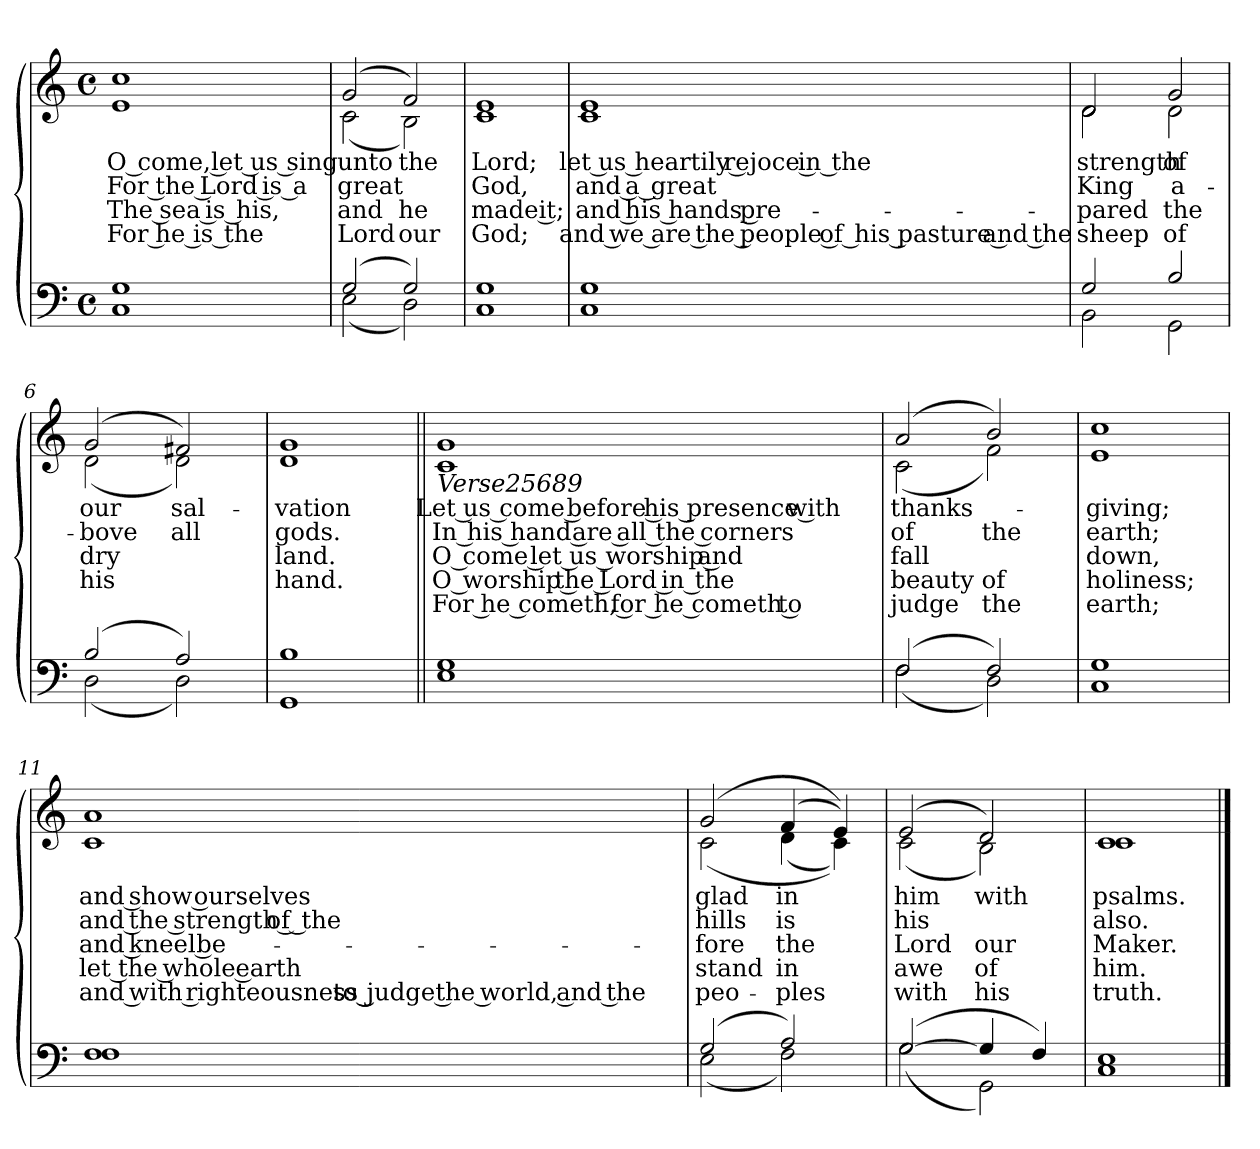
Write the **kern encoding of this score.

**kern	**kern	**text	**text	**text	**text	**text
*part2	*part1	*part1	*part1	*part1	*part1	*part1
*staff2	*staff1	*staff1	*staff1	*staff1	*staff1	*staff1
*clefF4	*clefG2	*	*	*	*	*
*k[]	*k[]	*	*	*	*	*
*M4/4	*M4/4	*	*	*	*	*
*met(c)	*met(c)	*	*	*	*	*
=1	=1	=1	=1	=1	=1	=1
*^	*	*	*	*	*	*
!	!	!LO:TX:b:i:t=Verse1357	!	!	!	!	!
!	!	!	!LO:LY:b	!LO:LY:b	!LO:LY:b	!LO:LY:b	!
*	*	*^	*	*	*	*	*
1G	1C	1cc	1e	O come, let us sing	For the Lord is a	The sea is his,	For he is the	.
=2	=2	=2	=2	=2	=2	=2	=2	=2
!	!	!	!	!LO:LY:b	!LO:LY:b	!LO:LY:b	!LO:LY:b	!
(>2G/	(<2E\	(>2g/	(<2c\	unto	great	and	Lord	.
!	!	!	!	!LO:LY:b	!	!LO:LY:b	!LO:LY:b	!
2G/)	2D\)	2f/)	2B\)	the	.	he	our	.
=3	=3	=3	=3	=3	=3	=3	=3	=3
!	!	!	!	!LO:LY:b	!LO:LY:b	!LO:LY:b	!LO:LY:b	!
1G	1C	1e	1c	Lord;	God,	made it;	God;	.
!!LO:LB:g=z	!!
=4	=4	=4	=4	=4	=4	=4	=4	=4
!	!	!	!	!LO:LY:b	!LO:LY:b	!LO:LY:b	!LO:LY:b	!
1G	1C	1e	1c	let us heartily rejoce in the	and a great	and his hands pre-	and we are the people of his pasture and the	.
=5	=5	=5	=5	=5	=5	=5	=5	=5
!	!	!	!	!LO:LY:b	!LO:LY:b	!LO:LY:b	!LO:LY:b	!
2G/	2BB\	2d/	2d\	strength	King	-pared	sheep	.
!	!	!	!	!LO:LY:b	!LO:LY:b	!LO:LY:b	!LO:LY:b	!
2B/	2GG\	2g/	2d\	of	a-	the	of	.
=6	=6	=6	=6	=6	=6	=6	=6	=6
!	!	!	!	!LO:LY:b	!LO:LY:b	!LO:LY:b	!LO:LY:b	!
(>2B/	(<2D\	(>2g/	(<2d\	our	-bove	dry	his	.
!	!	!	!	!LO:LY:b	!LO:LY:b	!	!	!
2A/)	2D\)	2f#X/)	2d\)	sal-	all	.	.	.
=7	=7	=7	=7	=7	=7	=7	=7	=7
!	!	!	!	!LO:LY:b	!LO:LY:b	!LO:LY:b	!LO:LY:b	!
1B	1GG	1g	1d	-vation	gods.	land.	hand.	.
!!LO:LB:g=z	!!
=8||	=8||	=8||	=8||	=8||	=8||	=8||	=8||	=8||
!	!	!LO:TX:b:i:t=Verse25689	!	!	!	!	!	!
!	!	!	!	!LO:LY:b	!LO:LY:b	!LO:LY:b	!LO:LY:b	!LO:LY:b
1G	1E	1g	1c	Let us come before his presence with	In his hand are all the corners	O come let us worship and	O worship the Lord in the	For he cometh, for he cometh to
=9	=9	=9	=9	=9	=9	=9	=9	=9
!	!	!	!	!LO:LY:b	!LO:LY:b	!LO:LY:b	!LO:LY:b	!LO:LY:b
(>2F/	(<2F\	(>2a/	(<2c\	thanks-	of	fall	beauty	judge
!	!	!	!	!	!LO:LY:b	!	!LO:LY:b	!LO:LY:b
2F/)	2D\)	2b/)	2f\)	.	the	.	of	the
=10	=10	=10	=10	=10	=10	=10	=10	=10
!	!	!	!	!LO:LY:b	!LO:LY:b	!LO:LY:b	!LO:LY:b	!LO:LY:b
1G	1C	1cc	1e	-giving;	earth;	down,	holiness;	earth;
!!LO:LB:g=z	!!
=11	=11	=11	=11	=11	=11	=11	=11	=11
!	!	!	!	!LO:LY:b	!LO:LY:b	!LO:LY:b	!LO:LY:b	!LO:LY:b
1F	1F	1a	1c	and show ourselves	and the strength of the	and kneel be-	let the whole earth	and with righteousness to judge the world, and the
=12	=12	=12	=12	=12	=12	=12	=12	=12
!	!	!	!	!LO:LY:b	!LO:LY:b	!LO:LY:b	!LO:LY:b	!LO:LY:b
(>2G/	(<2E\	(>2g/	(<2c\	glad	hills	-fore	stand	peo-
!	!	!	!	!LO:LY:b	!LO:LY:b	!LO:LY:b	!LO:LY:b	!LO:LY:b
2A/)	2F\)	(>4f/	(<4d\	in	is	the	in	-ples
.	.	4e/))	4c\))	.	.	.	.	.
=13	=13	=13	=13	=13	=13	=13	=13	=13
!	!	!	!	!LO:LY:b	!LO:LY:b	!LO:LY:b	!LO:LY:b	!LO:LY:b
(>[2G/	(<2G\	(>2e/	(<2c\	him	his	Lord	awe	with
!	!	!	!	!LO:LY:b	!	!LO:LY:b	!LO:LY:b	!LO:LY:b
4G/]	2GG\)	2d/)	2B\)	with	.	our	of	his
4F/)	.	.	.	.	.	.	.	.
=14	=14	=14	=14	=14	=14	=14	=14	=14
!	!	!	!	!LO:LY:b	!LO:LY:b	!LO:LY:b	!LO:LY:b	!LO:LY:b
1E	1C	1c	1c	psalms.	also.	Maker.	him.	truth.
*v	*v	*	*	*	*	*	*	*
*	*v	*v	*	*	*	*	*
==	==	==	==	==	==	==
*-	*-	*-	*-	*-	*-	*-
